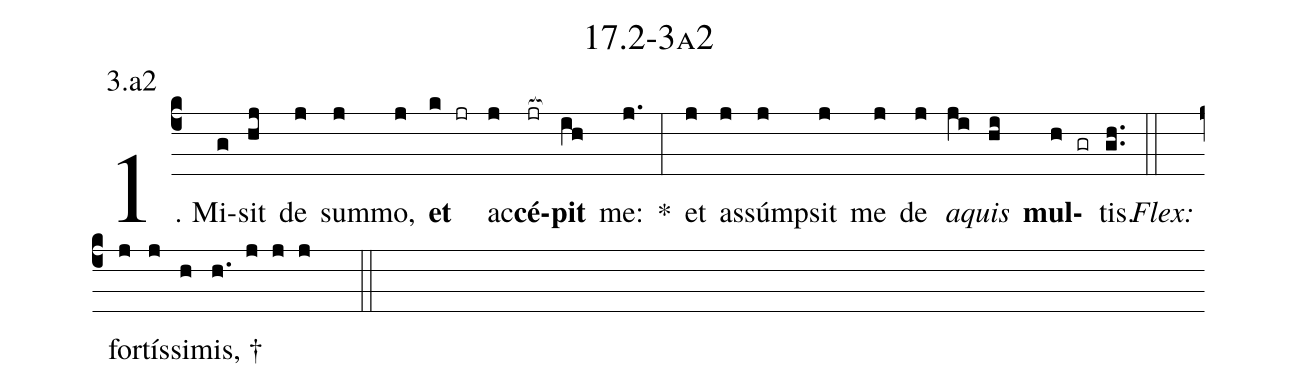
name: 17.2-3a2;
annotation: 3.a2;
%%
(c4)1. Mi(g)sit(hj) de(j) sum(j)mo,(j) <b>et</b>(k jr) ac(j)<b>cé</b>(jr[ocb:1{])<b>pit</b>(ih[ocb:0}]) me:(j.) *(:) et(j) as(j)súmp(j)sit(j) me(j) de(j) <i>a</i>(ji)<i>quis</i>(hi) <b>mul</b>(h gr)tis.(gh..) (::)
<i>Flex:</i>()  for(j)tís(j)si(h)mis, †(h. j j j  ::)

%E(j) u(j) o(ji) u(hi) a(h) e.(gh..) (::)
